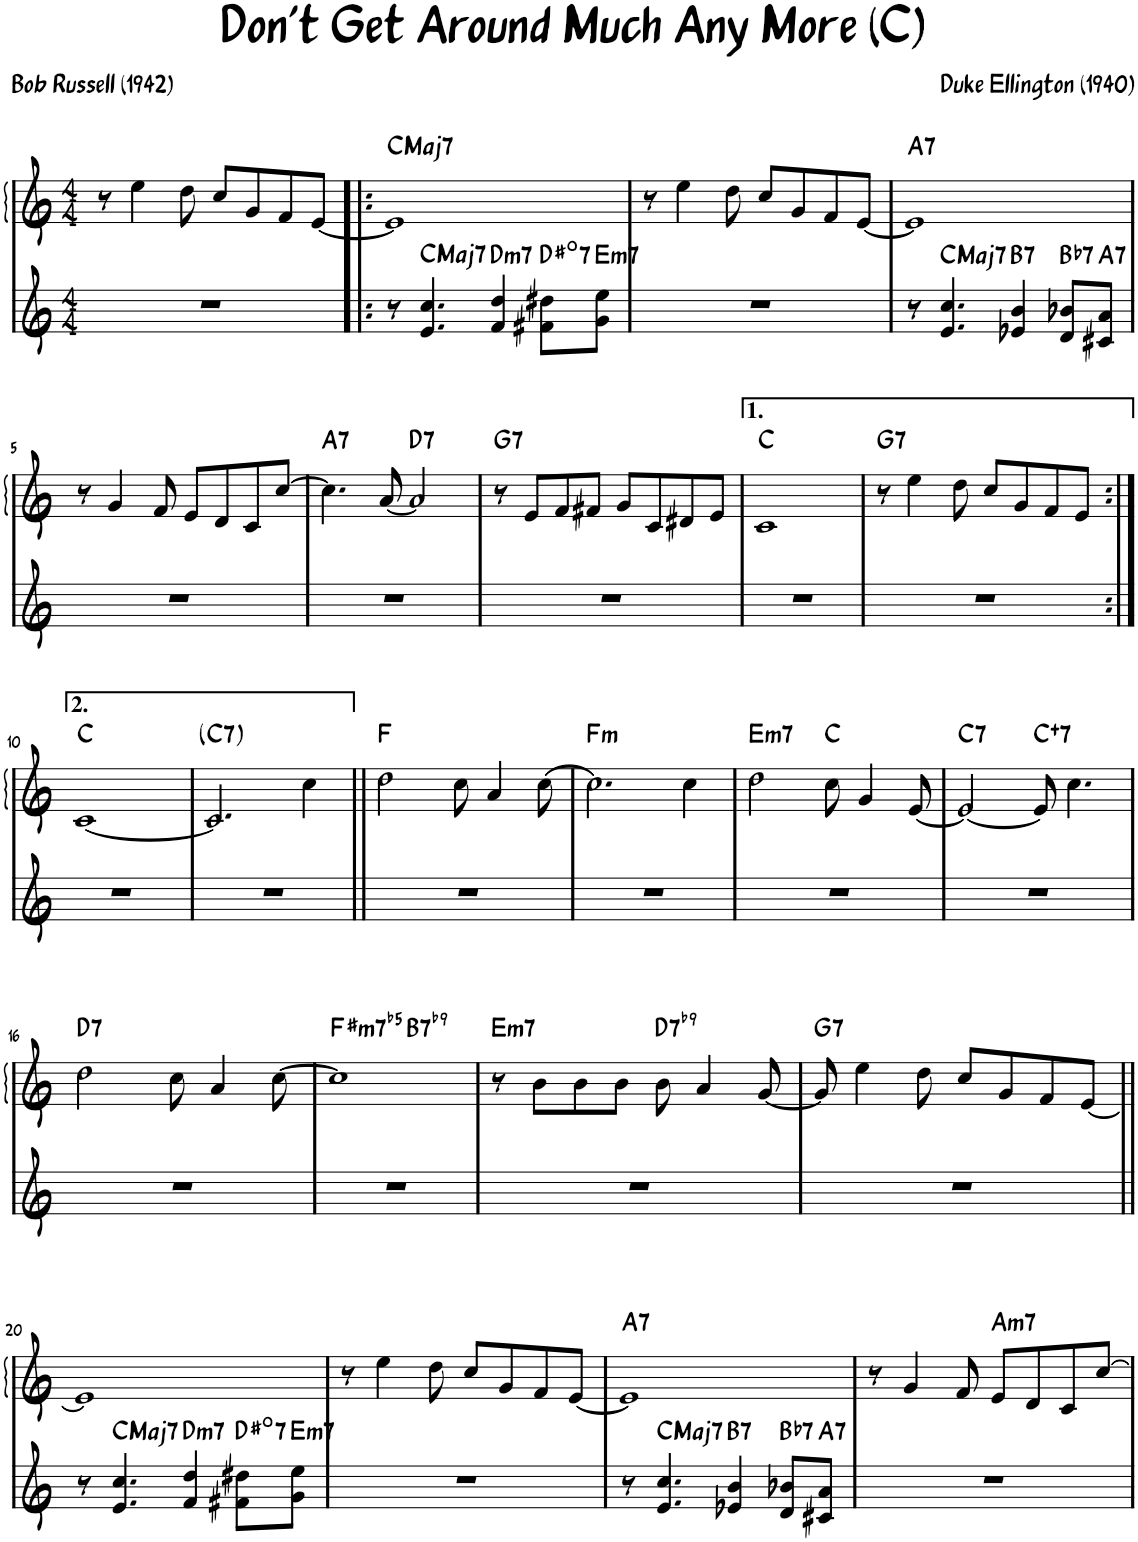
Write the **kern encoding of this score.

**kern	**kern	**harte
*part1	*part1	*part1
*staff2	*staff1	*
*I"Piano	*	*
*I'Pno.	*	*
*clefG2	*clefG2	*
*k[]	*	*
*M4/4	*M4/4	*
=1	=1	=1
1r	8r	.
.	4ee\	.
.	8dd\	.
.	8cc/L	.
.	8g/	.
.	8f/	.
.	[8e/J	.
=2!|:	=2!|:	=2!|:
!	!	!LO:H:kt=Maj7
*	*^	*
*	*	*^	*
*	*	*	*^	*
*	*	*	*	*^	*
8r	1e]	8ryy	2ryy	2.ryy	2..ryy	C:maj7
!	!	!	!	!	!	!LO:H:kt=Maj7
4.e/ 4.cc/	.	2..ryy	.	.	.	C:maj7
!	!	!	!	!	!	!LO:H:kt=m7
4f/ 4dd/	.	.	2ryy	.	.	D:min7
!	!	!	!	!	!	!LO:H:kt=7
8f#X\ 8dd#X\L	.	.	.	4ryy	.	D#:dim7
!	!	!	!	!	!	!LO:H:kt=m7
8g\ 8ee\J	.	.	.	.	8ryy	E:min7
*	*v	*v	*v	*v	*v	*
=3	=3	=3
1r	8r	.
.	4ee\	.
.	8dd\	.
.	8cc/L	.
.	8g/	.
.	8f/	.
.	[8e/J	.
=4	=4	=4
!	!	!LO:H:kt=7
*	*^	*
*	*	*^	*
*	*	*	*^	*
*	*	*	*	*^	*
8r	1e]	8ryy	2ryy	2.ryy	2..ryy	A:7
!	!	!	!	!	!	!LO:H:kt=Maj7
4.e/ 4.cc/	.	2..ryy	.	.	.	C:maj7
!	!	!	!	!	!	!LO:H:kt=7
4e-X/ 4b/	.	.	2ryy	.	.	B:7
!	!	!	!	!	!	!LO:H:kt=7
8d/ 8b-X/L	.	.	.	4ryy	.	Bb:7
!	!	!	!	!	!	!LO:H:kt=7
8c#X/ 8a/J	.	.	.	.	8ryy	A:7
*	*v	*v	*v	*v	*v	*
!!LO:LB:g=z
=5	=5	=5
1r	8r	.
.	4g/	.
.	8f/	.
.	8e/L	.
.	8d/	.
.	8c/	.
.	[8cc/J	.
=6	=6	=6
!	!	!LO:H:kt=7
1r	4.cc\]	A:7
.	[8a/	.
!	!	!LO:H:kt=7
.	2a/]	D:7
=7	=7	=7
!	!	!LO:H:kt=7
1r	8r	G:7
.	8e/L	.
.	8f/	.
.	8f#X/J	.
.	8g/L	.
.	8c/	.
.	8d#X/	.
.	8e/J	.
=8	=8	=8
1r	1c	C:maj
=9	=9	=9
!	!	!LO:H:kt=7
1r	8r	G:7
.	4ee\	.
.	8dd\	.
.	8cc/L	.
.	8g/	.
.	8f/	.
.	8e/J	.
!!LO:LB:g=z
=10:|!	=10:|!	=10:|!
1r	[1c	C:maj
=11	=11	=11
!	!	!LO:H:kt=7
1r	2.c/]	C:7
.	4cc\	.
=12||	=12||	=12||
1r	2dd\	F:maj
.	8cc\	.
.	4a/	.
.	[8cc\	.
=13	=13	=13
!	!	!LO:H:kt=m
1r	2.cc\]	F:min
.	4cc\	.
=14	=14	=14
!	!	!LO:H:kt=m7
1r	2dd\	E:min7
.	8cc\	C:maj
.	4g/	.
.	[8e/	.
=15	=15	=15
!	!	!LO:H:kt=7
1r	2e/_	C:7
!	!	!LO:H:kt=7
.	8e/]	C:aug(b7)
.	4.cc\	.
!!LO:LB:g=z
=16	=16	=16
!	!	!LO:H:kt=7
1r	2dd\	D:7
.	8cc\	.
.	4a/	.
.	[8cc\	.
=17	=17	=17
!	!	!LO:H:kt=m7b5
1r	1cc]	F#:hdim7
=18	=18	=18
!	!	!LO:H:kt=m7
1r	8r	E:min7
.	8b\L	.
.	8b\	.
.	8b\J	.
!	!	!LO:H:kt=7
.	8b\	D:7(b9)
.	4a/	.
.	[8g/	.
=19	=19	=19
!	!	!LO:H:kt=7
1r	8g/]	G:7
.	4ee\	.
.	8dd\	.
.	8cc/L	.
.	8g/	.
.	8f/	.
.	[8e/J	.
!!LO:LB:g=z
=20||	=20||	=20||
*	*^	*
*	*	*^	*
*	*	*	*^	*
*	*	*	*	*^	*
8r	1e]	8ryy	2ryy	2.ryy	2..ryy	.
!	!	!	!	!	!	!LO:H:kt=Maj7
4.e/ 4.cc/	.	2..ryy	.	.	.	C:maj7
!	!	!	!	!	!	!LO:H:kt=m7
4f/ 4dd/	.	.	2ryy	.	.	D:min7
!	!	!	!	!	!	!LO:H:kt=7
8f#X\ 8dd#X\L	.	.	.	4ryy	.	D#:dim7
!	!	!	!	!	!	!LO:H:kt=m7
8g\ 8ee\J	.	.	.	.	8ryy	E:min7
*	*v	*v	*v	*v	*v	*
=21	=21	=21
1r	8r	.
.	4ee\	.
.	8dd\	.
.	8cc/L	.
.	8g/	.
.	8f/	.
.	[8e/J	.
=22	=22	=22
!	!	!LO:H:kt=7
*	*^	*
*	*	*^	*
*	*	*	*^	*
*	*	*	*	*^	*
8r	1e]	8ryy	2ryy	2.ryy	2..ryy	A:7
!	!	!	!	!	!	!LO:H:kt=Maj7
4.e/ 4.cc/	.	2..ryy	.	.	.	C:maj7
!	!	!	!	!	!	!LO:H:kt=7
4e-X/ 4b/	.	.	2ryy	.	.	B:7
!	!	!	!	!	!	!LO:H:kt=7
8d/ 8b-X/L	.	.	.	4ryy	.	Bb:7
!	!	!	!	!	!	!LO:H:kt=7
8c#X/ 8a/J	.	.	.	.	8ryy	A:7
*	*v	*v	*v	*v	*v	*
=23	=23	=23
1r	8r	.
.	4g/	.
.	8f/	.
!	!	!LO:H:kt=m7
.	8e/L	A:min7
.	8d/	.
.	8c/	.
.	[8cc/J	.
=	=	=
*-	*-	*-
